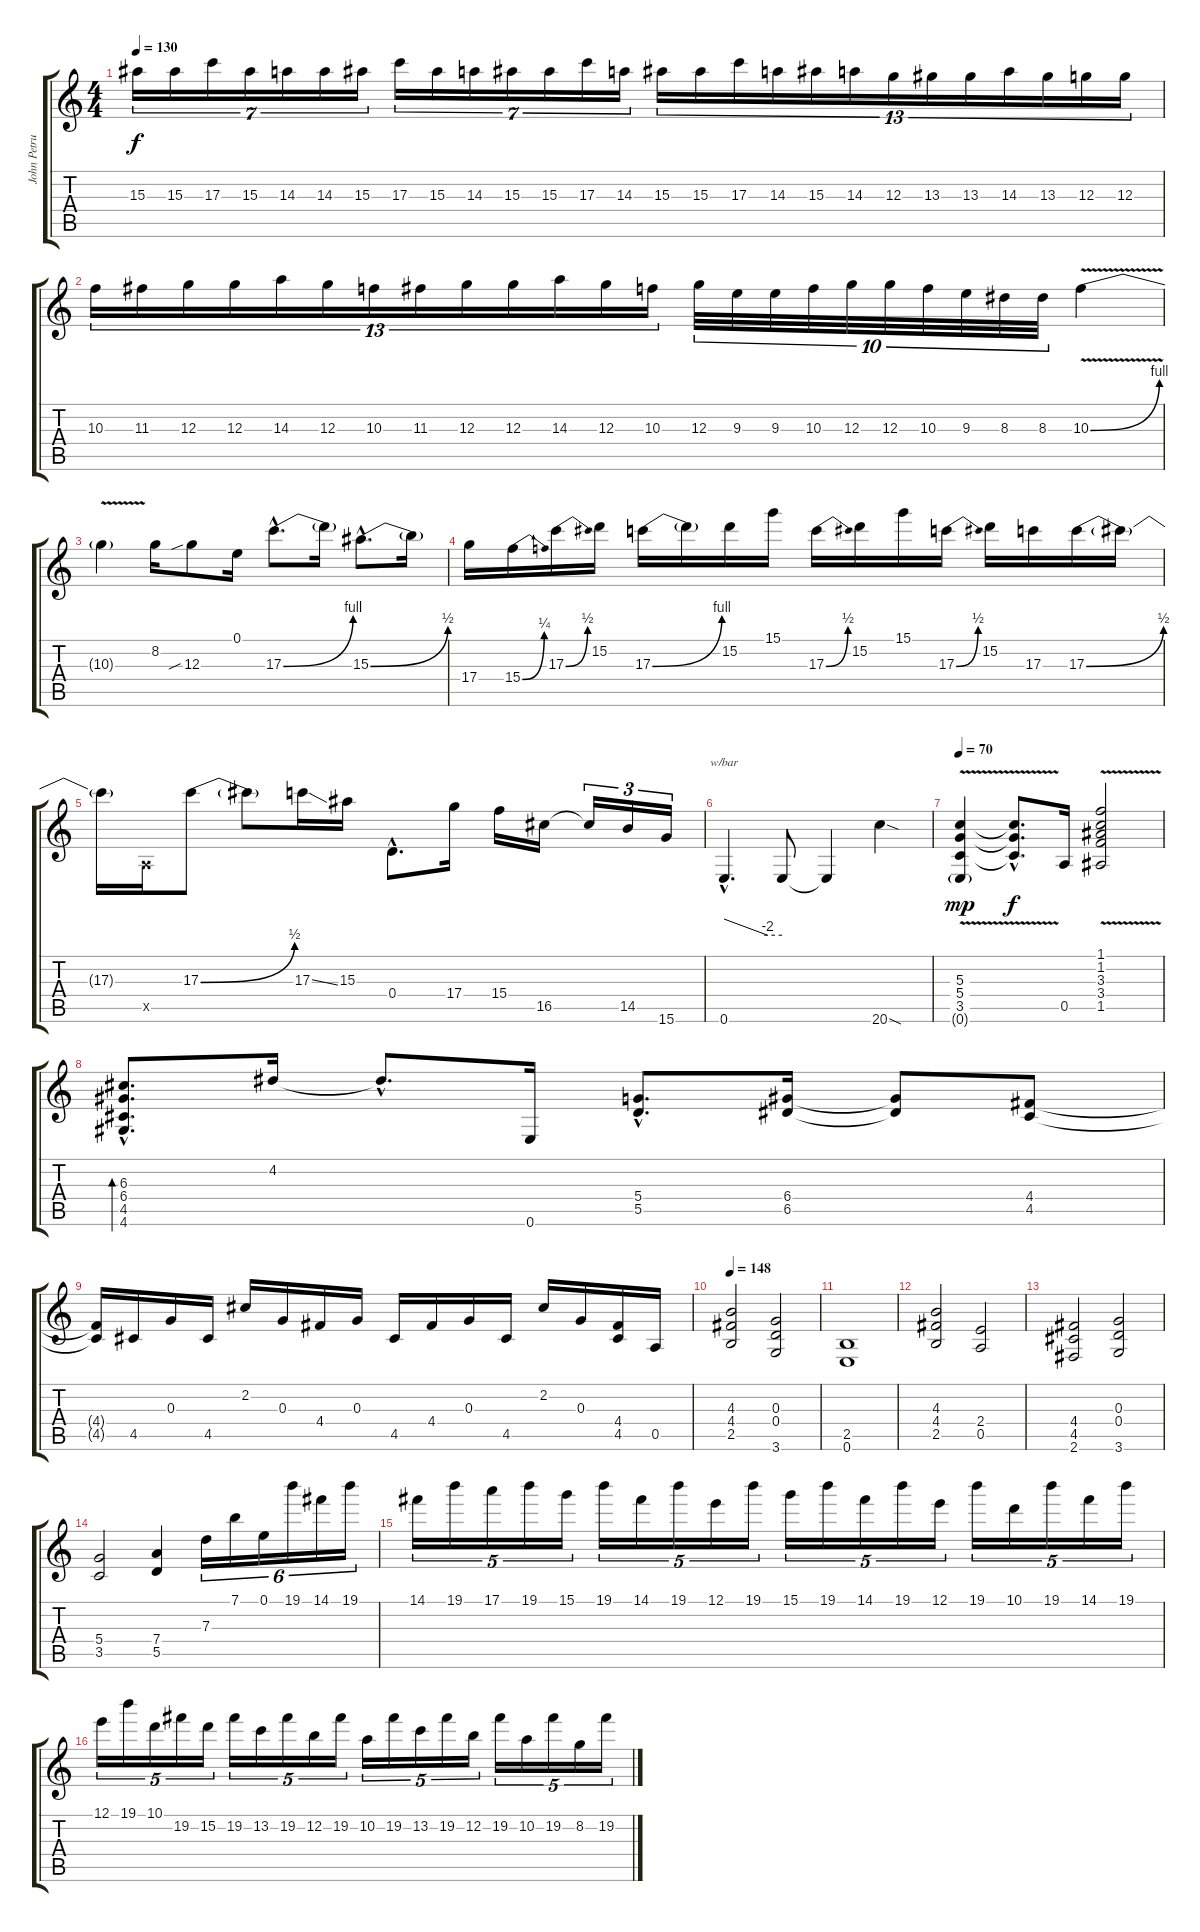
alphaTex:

\track ("John Petrucci" "John Petru") {instrument distortionguitar}
\staff {score tabs}
\tuning (E4 B3 G3 D3 A2 E2) {hide}
\ts (4 4)
\tempo 130
\clef g2
\ks c
15.3.16{tu (7 4) dy f} 15.3.16{tu (7 4)} 17.3.16{tu (7 4)} 15.3.16{tu (7 4)} 14.3.16{tu (7 4)} 14.3.16{tu (7 4)} 15.3.16{tu (7 4)} 17.3.16{tu (7 4)} 15.3.16{tu (7 4)} 14.3.16{tu (7 4)} 15.3.16{tu (7 4)} 15.3.16{tu (7 4)} 17.3.16{tu (7 4)} 14.3.16{tu (7 4)} 15.3.16{tu (13 8)} 15.3.16{tu (13 8)} 17.3.16{tu (13 8)} 14.3.16{tu (13 8)} 15.3.16{tu (13 8)} 14.3.16{tu (13 8)} 12.3.16{tu (13 8)} 13.3.16{tu (13 8)} 13.3.16{tu (13 8)} 14.3.16{tu (13 8)} 13.3.16{tu (13 8)} 12.3.16{tu (13 8)} 12.3.16{tu (13 8)} |
10.3.16{tu (13 8)} 11.3.16{tu (13 8)} 12.3.16{tu (13 8)} 12.3.16{tu (13 8)} 14.3.16{tu (13 8)} 12.3.16{tu (13 8)} 10.3.16{tu (13 8)} 11.3.16{tu (13 8)} 12.3.16{tu (13 8)} 12.3.16{tu (13 8)} 14.3.16{tu (13 8)} 12.3.16{tu (13 8)} 10.3.16{tu (13 8)} 12.3.32{tu (10 8)} 9.3.32{tu (10 8)} 9.3.32{tu (10 8)} 10.3.32{tu (10 8)} 12.3.32{tu (10 8)} 12.3.32{tu (10 8)} 10.3.32{tu (10 8)} 9.3.32{tu (10 8)} 8.3.32{tu (10 8)} 8.3.32{tu (10 8)} 10.3{be (bend 0 0 60 4) v}.4 |
10.3{t}.4 8.2.16 12.3{sib}.8 0.1.16 17.3{be (bend 0 0 60 4) hac}.8{d} 17.3{t}.16 15.3{be (bend 0 0 60 2) hac}.8{d} 15.3{t}.16 |
17.4.16 15.4{be (bend 0 0 60 1)}.16 17.3{be (bend 0 0 60 2)}.16 15.2.16 17.3{be (bend 0 0 60 4)}.16 17.3{t}.16 15.2.16 15.1.16 17.3{be (bend 0 0 60 2)}.16 15.2.16 15.1.16 17.3{be (bend 0 0 60 2)}.16 15.2.16 17.3.16 17.3{be (bend 0 0 60 2)}.16 17.3{t}.16 |
17.3{t}.16 0.5{x}.16 17.3{be (bend 0 0 60 2)}.8 17.3{t}.8 17.3{ss}.16 15.3.16 0.4{hac}.8{d} 17.4.16 15.4.16 16.5.16 16.5{t}.16{tu (3 2)} 14.5.16{tu (3 2)} 15.6.16{tu (3 2)} |
0.6{hac}.4{d tbe (custom default 0 0 45 -8 60 -8)} 0.6{t}.8 0.6{t}.4 20.6{sod}.4 |
\tempo 70
(5.3{v} 5.4{v} 3.5{v} 0.6{g}).4{dy mp} (5.3{hac t} 5.4{hac t} 3.5{hac t}).8{d dy f} 0.5.16 (1.1{v} 1.2{v} 3.3{v} 3.4{v} 1.5{v}).2 |
(6.3{hac} 6.4{hac} 4.5{hac} 4.6{hac}).8{d bd 120} 4.2.16 4.2{hac t}.8{d} 0.6.16 (5.4{hac} 5.5{hac}).8{d} (6.4 6.5).16 (6.4{t} 6.5{t}).8 (4.4 4.5).8 |
(4.4{t} 4.5{t}).16 4.5.16 0.3.16 4.5.16 2.2.16 0.3.16 4.4.16 0.3.16 4.5.16 4.4.16 0.3.16 4.5.16 2.2.16 0.3.16 (4.4 4.5).16 0.5.16 |
\tempo 148
(4.3 4.4 2.5).2 (0.3 0.4 3.6).2 |
(2.5 0.6).1 |
(4.3 4.4 2.5).2 (2.4 0.5).2 |
(4.4 4.5 2.6).2 (0.3 0.4 3.6).2 |
(5.4 3.5).2 (7.4 5.5).4 7.3.16{tu (6 4)} 7.1.16{tu (6 4)} 0.1.16{tu (6 4)} 19.1.16{tu (6 4)} 14.1.16{tu (6 4)} 19.1.16{tu (6 4)} |
14.1.16{tu (5 4)} 19.1.16{tu (5 4)} 17.1.16{tu (5 4)} 19.1.16{tu (5 4)} 15.1.16{tu (5 4)} 19.1.16{tu (5 4)} 14.1.16{tu (5 4)} 19.1.16{tu (5 4)} 12.1.16{tu (5 4)} 19.1.16{tu (5 4)} 15.1.16{tu (5 4)} 19.1.16{tu (5 4)} 14.1.16{tu (5 4)} 19.1.16{tu (5 4)} 12.1.16{tu (5 4)} 19.1.16{tu (5 4)} 10.1.16{tu (5 4)} 19.1.16{tu (5 4)} 14.1.16{tu (5 4)} 19.1.16{tu (5 4)} |
12.1.16{tu (5 4)} 19.1.16{tu (5 4)} 10.1.16{tu (5 4)} 19.2.16{tu (5 4)} 15.2.16{tu (5 4)} 19.2.16{tu (5 4)} 13.2.16{tu (5 4)} 19.2.16{tu (5 4)} 12.2.16{tu (5 4)} 19.2.16{tu (5 4)} 10.2.16{tu (5 4)} 19.2.16{tu (5 4)} 13.2.16{tu (5 4)} 19.2.16{tu (5 4)} 12.2.16{tu (5 4)} 19.2.16{tu (5 4)} 10.2.16{tu (5 4)} 19.2.16{tu (5 4)} 8.2.16{tu (5 4)} 19.2.16{tu (5 4)}
